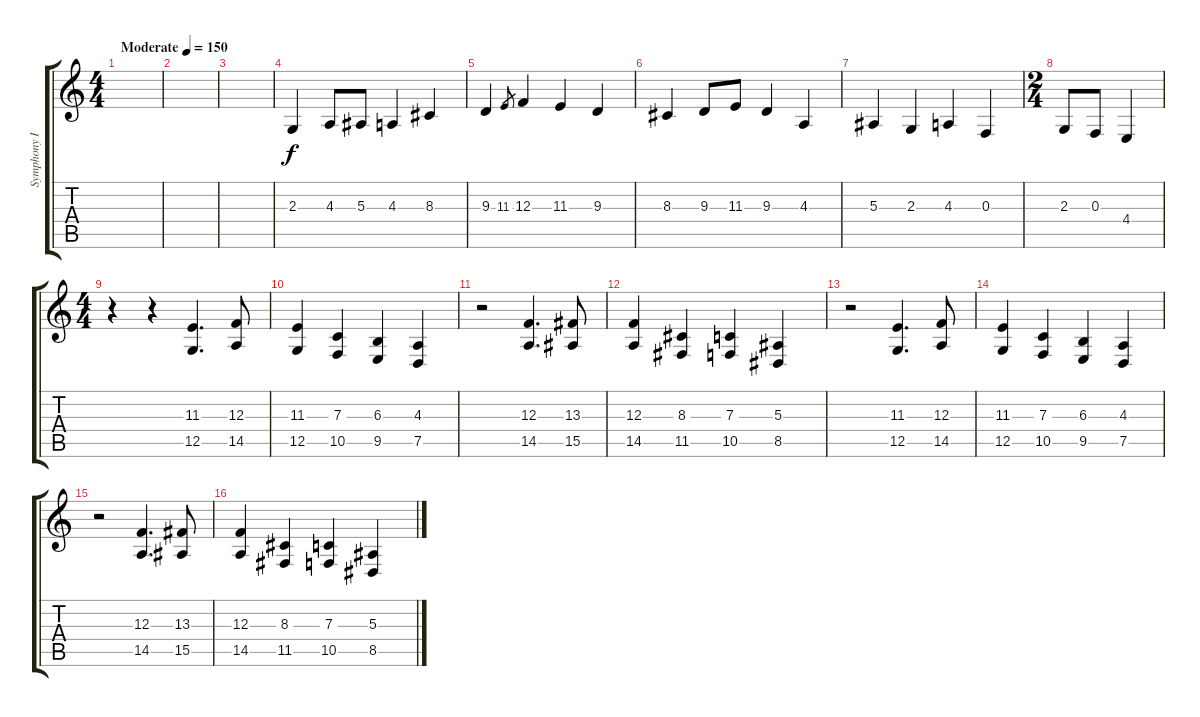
\track ("Symphony II" "Symphony I") {instrument tuba}
\staff {score tabs}
\tuning (D4 A3 F3 C3 G2 C2) {hide}
\ts (4 4)
\tempo (150 "Moderate")
\clef g2
\ks c
|
|
|
2.3.4 4.3.8 5.3.8 4.3.4 8.3.4 |
9.3.4 11.3.8{gr} 12.3.4 11.3.4 9.3.4 |
8.3.4 9.3.8 11.3.8 9.3.4 4.3.4 |
5.3.4 2.3.4 4.3.4 0.3.4 |
\ts (2 4)
2.3.8 0.3.8 4.4.4 |
\ts (4 4)
r.4 r.4 (11.3 12.5).4{d} (12.3 14.5).8 |
(11.3 12.5).4 (7.3 10.5).4 (6.3 9.5).4 (4.3 7.5).4 |
r.2 (12.3 14.5).4{d} (13.3 15.5).8 |
(12.3 14.5).4 (8.3 11.5).4 (7.3 10.5).4 (5.3 8.5).4 |
r.2 (11.3 12.5).4{d} (12.3 14.5).8 |
(11.3 12.5).4 (7.3 10.5).4 (6.3 9.5).4 (4.3 7.5).4 |
r.2 (12.3 14.5).4{d} (13.3 15.5).8 |
(12.3 14.5).4 (8.3 11.5).4 (7.3 10.5).4 (5.3 8.5).4
